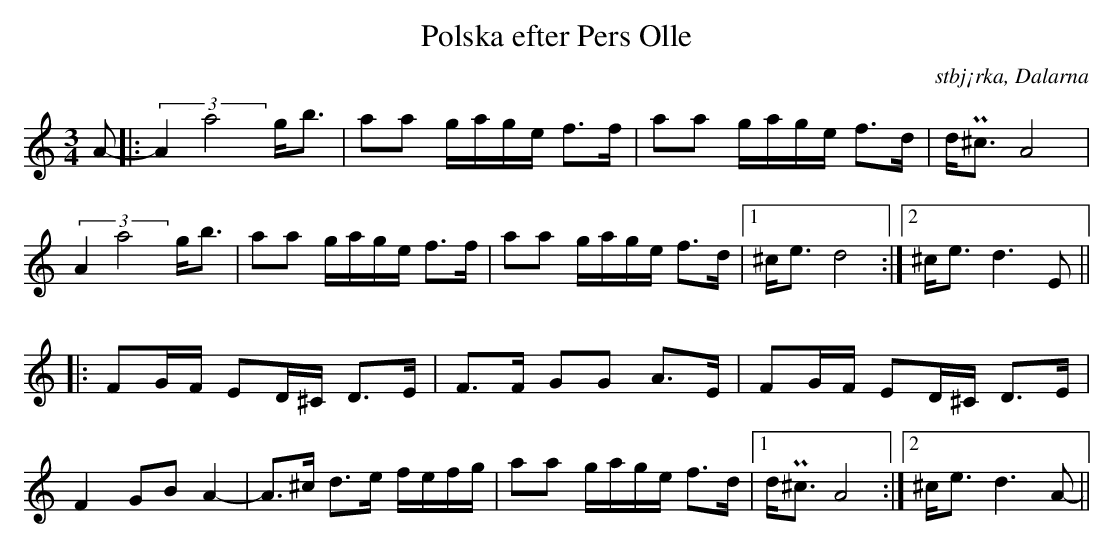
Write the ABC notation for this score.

X:1
T:Polska efter Pers Olle
O: stbj¡rka, Dalarna
M:3/4
L:1/16
K:D Dor
A2-|: (3:2:2A4a8 gb3 | a2a2 gage f3f | a2a2 gage f3d | dP^c3 A8 |
   (3:2:2A4a8 gb3 | a2a2 gage f3f | a2a2 gage f3d |1 ^ce3 d8 :|2 ^ce3 d6 E2||
|: F2GF E2D^C D3E | F3F G2G2 A3E | F2GF E2D^C D3E |F4 G2B2 A4- | A3^c d3e fefg | a2a2 gage f3d |1 dP^c3 A8 :|2 ^ce3 d6 A2- ||
